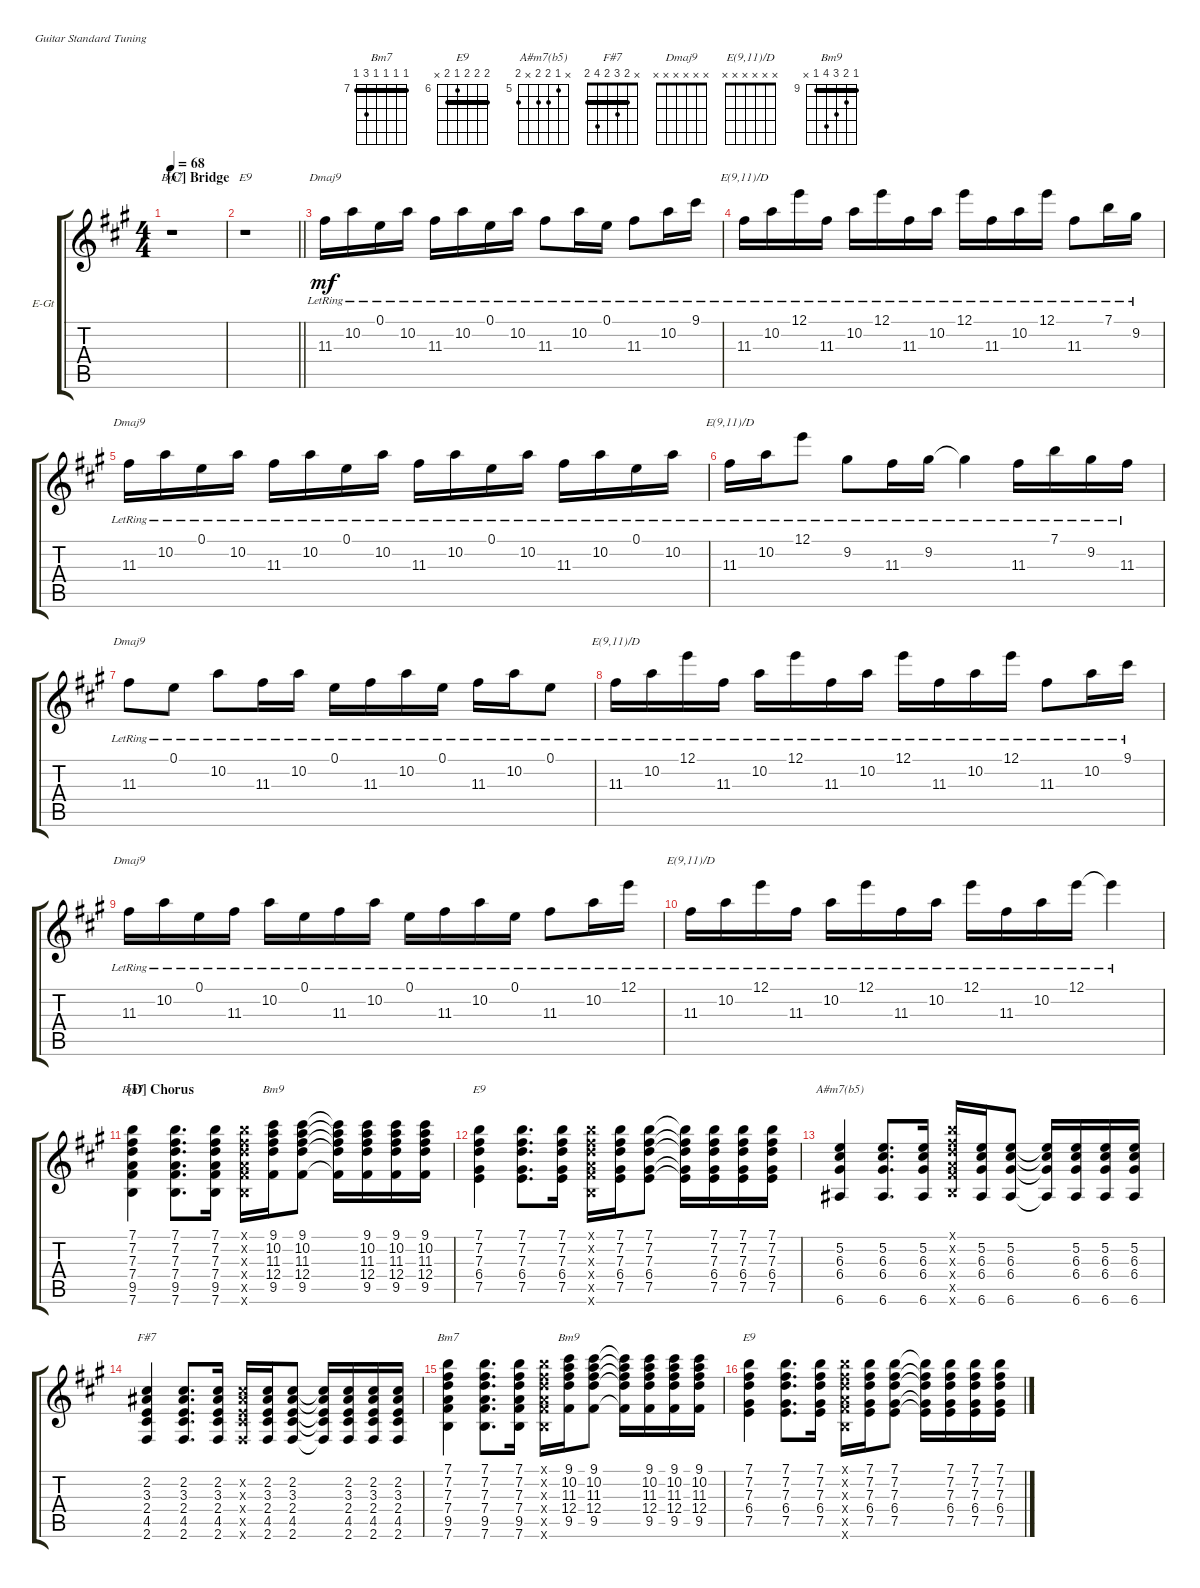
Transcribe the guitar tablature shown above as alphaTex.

\defaultSystemsLayout 4
\bracketExtendMode groupsimilarinstruments
\firstSystemTrackNameOrientation horizontal
\otherSystemsTrackNameOrientation horizontal
\track ("Electric Guitar" "E-Gt") {instrument electricguitarclean}
\staff {score tabs}
\tuning (E4 B3 G3 D3 A2 E2)
\chord ("Bm7" 7 7 7 7 9 7) {firstfret 7 showfingering false barre (7 7 7 7)}
\chord ("E9" 7 7 7 6 7 x) {firstfret 6 showfingering false barre (7 7)}
\chord ("A#m7(b5)" x 5 6 6 x 6) {firstfret 5 showfingering false}
\chord ("F#7" x 2 3 2 4 2) {showfingering false barre (2 2)}
\chord ("Dmaj9" x x x x x x)
\chord ("E(9,11)/D" x x x x x x)
\chord ("Bm9" 9 10 11 12 9 x) {firstfret 9 showfingering false barre 9}
\ts (4 4)
\section ("C" "Bridge")
\tempo 68
\clef g2
\ks a
r.1{ch "Bm7" dy mf} |
\barLineRight lightlight
r.1{ch "E9"} |
11.3{lr}.16{ch "Dmaj9"} 10.2{lr}.16 0.1{lr}.16 10.2{lr}.16 11.3{lr}.16 10.2{lr}.16 0.1{lr}.16 10.2{lr}.16 11.3{lr}.8 10.2{lr}.16 0.1{lr}.16 11.3{lr}.8 10.2{lr}.16 9.1{lr}.16 |
11.3{lr}.16{ch "E(9,11)/D"} 10.2{lr}.16 12.1{lr}.16 11.3{lr}.16 10.2{lr}.16 12.1{lr}.16 11.3{lr}.16 10.2{lr}.16 12.1{lr}.16 11.3{lr}.16 10.2{lr}.16 12.1{lr}.16 11.3{lr}.8 7.1{lr}.16 9.2{lr}.16 |
11.3{lr}.16{ch "Dmaj9"} 10.2{lr}.16 0.1{lr}.16 10.2{lr}.16 11.3{lr}.16 10.2{lr}.16 0.1{lr}.16 10.2{lr}.16 11.3{lr}.16 10.2{lr}.16 0.1{lr}.16 10.2{lr}.16 11.3{lr}.16 10.2{lr}.16 0.1{lr}.16 10.2{lr}.16 |
11.3{lr}.16{ch "E(9,11)/D"} 10.2{lr}.16 12.1{lr}.8 9.2{lr}.8 11.3{lr}.16 9.2{lr}.16 9.2{lr t}.4 11.3{lr}.16 7.1{lr}.16 9.2{lr}.16 11.3{lr}.16 |
11.3{lr}.8{ch "Dmaj9"} 0.1{lr}.8 10.2{lr}.8 11.3{lr}.16 10.2{lr}.16 0.1{lr}.16 11.3{lr}.16 10.2{lr}.16 0.1{lr}.16 11.3{lr}.16 10.2{lr}.16 0.1{lr}.8 |
11.3{lr}.16{ch "E(9,11)/D"} 10.2{lr}.16 12.1{lr}.16 11.3{lr}.16 10.2{lr}.16 12.1{lr}.16 11.3{lr}.16 10.2{lr}.16 12.1{lr}.16 11.3{lr}.16 10.2{lr}.16 12.1{lr}.16 11.3{lr}.8 10.2{lr}.16 9.1{lr}.16 |
11.3{lr}.16{ch "Dmaj9"} 10.2{lr}.16 0.1{lr}.16 11.3{lr}.16 10.2{lr}.16 0.1{lr}.16 11.3{lr}.16 10.2{lr}.16 0.1{lr}.16 11.3{lr}.16 10.2{lr}.16 0.1{lr}.16 11.3{lr}.8 10.2{lr}.16 12.1{lr}.16 |
11.3{lr}.16{ch "E(9,11)/D"} 10.2{lr}.16 12.1{lr}.16 11.3{lr}.16 10.2{lr}.16 12.1{lr}.16 11.3{lr}.16 10.2{lr}.16 12.1{lr}.16 11.3{lr}.16 10.2{lr}.16 12.1{lr}.16 12.1{lr t}.4 |
\section ("D" "Chorus")
(7.2 7.3 7.4 7.6 7.1 9.5).4{ch "Bm7"} (7.2 7.3 7.4 7.6 7.1 9.5).8{d} (7.2 7.3 7.4 7.6 7.1 9.5).16 (7.2{x} 7.3{x} 7.4{x} 7.6{x} 7.1{x} 9.5{x}).16 (9.1 10.2 11.3 12.4 9.5).16{ch "Bm9"} (9.1 10.2 11.3 12.4 9.5).8 (11.3{t} 10.2{t} 9.1{t} 12.4{t} 9.5{t}).16 (9.1 10.2 11.3 12.4 9.5).16 (9.1 10.2 11.3 12.4 9.5).16 (9.1 10.2 11.3 12.4 9.5).16 |
(7.2 7.3 6.4 7.1 7.5).4{ch "E9"} (7.2 7.3 6.4 7.1 7.5).8{d} (7.2 7.3 6.4 7.1 7.5).16 (7.2{x} 7.3{x} 7.4{x} 7.6{x} 7.1{x} 9.5{x}).16 (7.2 7.3 6.4 7.1 7.5).16 (7.2 7.3 6.4 7.1 7.5).8 (7.3{t} 7.2{t} 7.1{t} 6.4{t} 7.5{t}).16 (7.2 7.3 6.4 7.1 7.5).16 (7.2 7.3 6.4 7.1 7.5).16 (7.2 7.3 6.4 7.1 7.5).16 |
(5.2 6.3 6.4 6.6).4{ch "A#m7(b5)"} (5.2 6.3 6.4 6.6).8{d} (5.2 6.3 6.4 6.6).16 (7.2{x} 7.3{x} 7.4{x} 7.6{x} 7.1{x} 9.5{x}).16 (5.2 6.3 6.4 6.6).16 (5.2 6.3 6.4 6.6).8 (6.3{t} 5.2{t} 6.4{t} 6.6{t}).16 (5.2 6.3 6.4 6.6).16 (5.2 6.3 6.4 6.6).16 (5.2 6.3 6.4 6.6).16 |
(2.6 4.5 2.4 3.3 2.2).4{ch "F#7"} (2.6 4.5 2.4 3.3 2.2).8{d} (2.6 4.5 2.4 3.3 2.2).16 (2.6{x} 4.5{x} 2.4{x} 3.3{x} 2.2{x}).16 (2.6 4.5 2.4 3.3 2.2).16 (2.6 4.5 2.4 3.3 2.2).8 (3.3{t} 2.4{t} 4.5{t} 2.6{t} 2.2{t}).16 (2.6 4.5 2.4 3.3 2.2).16 (2.6 4.5 2.4 3.3 2.2).16 (2.6 4.5 2.4 3.3 2.2).16 |
(7.2 7.3 7.4 7.6 7.1 9.5).4{ch "Bm7"} (7.2 7.3 7.4 7.6 7.1 9.5).8{d} (7.2 7.3 7.4 7.6 7.1 9.5).16 (7.2{x} 7.3{x} 7.4{x} 7.6{x} 7.1{x} 9.5{x}).16 (9.1 10.2 11.3 12.4 9.5).16{ch "Bm9"} (9.1 10.2 11.3 12.4 9.5).8 (11.3{t} 10.2{t} 9.1{t} 12.4{t} 9.5{t}).16 (9.1 10.2 11.3 12.4 9.5).16 (9.1 10.2 11.3 12.4 9.5).16 (9.1 10.2 11.3 12.4 9.5).16 |
(7.2 7.3 6.4 7.1 7.5).4{ch "E9"} (7.2 7.3 6.4 7.1 7.5).8{d} (7.2 7.3 6.4 7.1 7.5).16 (7.2{x} 7.3{x} 7.4{x} 7.6{x} 7.1{x} 9.5{x}).16 (7.2 7.3 6.4 7.1 7.5).16 (7.2 7.3 6.4 7.1 7.5).8 (7.3{t} 7.2{t} 7.1{t} 6.4{t} 7.5{t}).16 (7.2 7.3 6.4 7.1 7.5).16 (7.2 7.3 6.4 7.1 7.5).16 (7.2 7.3 6.4 7.1 7.5).16
